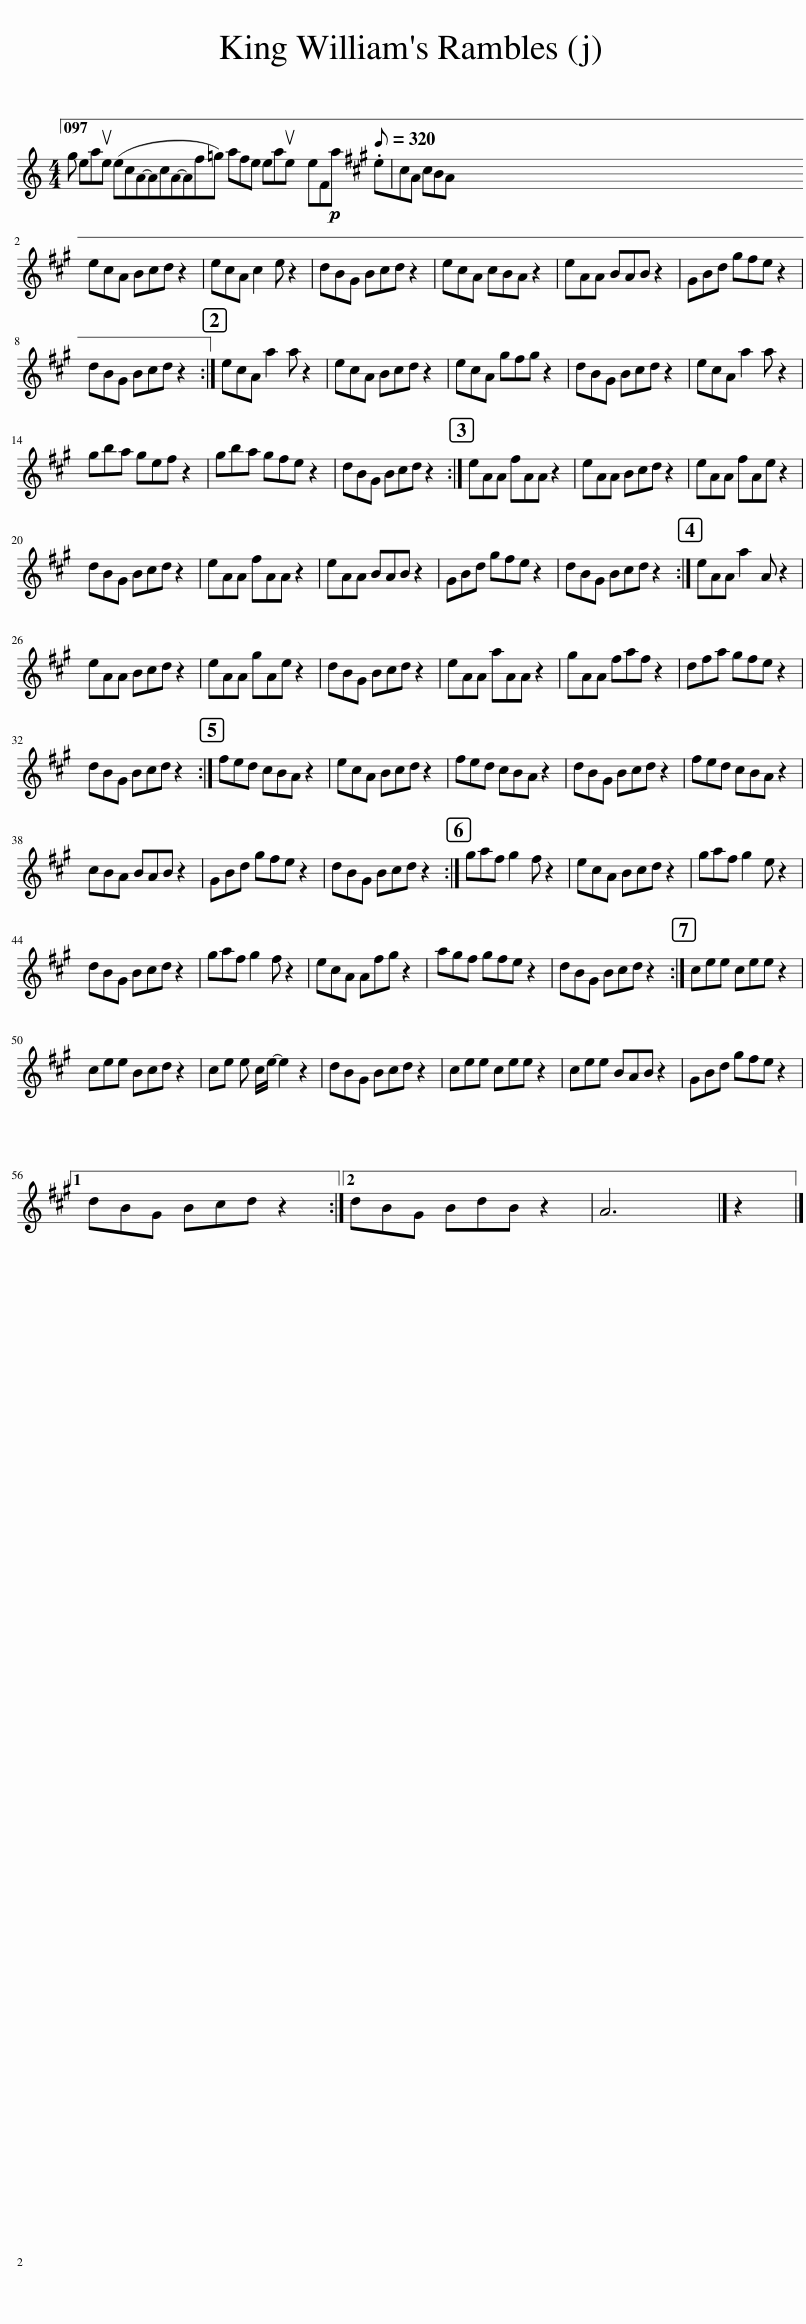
X:1
L:1/8
M:4/4
I:linebreak $
K:C
V:1 treble
V:1
 g eaue (ecA-AcA-Af=g) afe eaue x4 eF!p!a[Q:1/8=320] .e^cA cBA |$ e^cA Bcd z2 | e^cA c2 e z2 | dB^G B^cd z2 | e^cA cBA z2 | %5
 eAA BAB z2 | ^GBd ^g^fe z2 |$ dB^G B^cd z2 :| e^cA a2 a z2 | e^cA Bcd z2 | %10
 e^cA ^g^fg z2 | dB^G B^cd z2 | e^cA a2 a z2 |$ ^gba ge^f z2 | ^gba g^fe z2 | %15
 dB^G B^cd z2 :| eAA ^fAA z2 | eAA B^cd z2 | eAA ^fAe z2 |$ dB^G B^cd z2 | %20
 eAA ^fAA z2 | eAA BAB z2 | ^GBd ^g^fe z2 | dB^G B^cd z2 :| eAA a2 A z2 |$ %25
 eAA B^cd z2 | eAA ^gAe z2 | dB^G B^cd z2 | eAA aAA z2 | ^gAA ^faf z2 | %30
 d^fa ^gfe z2 |$ dB^G B^cd z2 :| ^fed ^cBA z2 | e^cA Bcd z2 | ^fed ^cBA z2 | %35
 dB^G B^cd z2 | ^fed ^cBA z2 |$ ^cBA BAB z2 | ^GBd ^g^fe z2 | dB^G B^cd z2 :| %40
 ^ga^f g2 f z2 | e^cA Bcd z2 | ^ga^f g2 e z2 |$ dB^G B^cd z2 | ^ga^f g2 f z2 | %45
 e^cA A^f^g z2 | a^g^f gfe z2 | dB^G B^cd z2 :| ^cee cee z2 |$ ^cee Bcd z2 | %50
 ^ce e c/e/- e2 z2 | dB^G B^cd z2 | ^cee cee z2 | ^cee BAB z2 | ^GBd ^g^fe z2 |1$ %55
 dB^G B^cd z2 :|2 dB^G BdB z2 | A6 z2 |] %58
